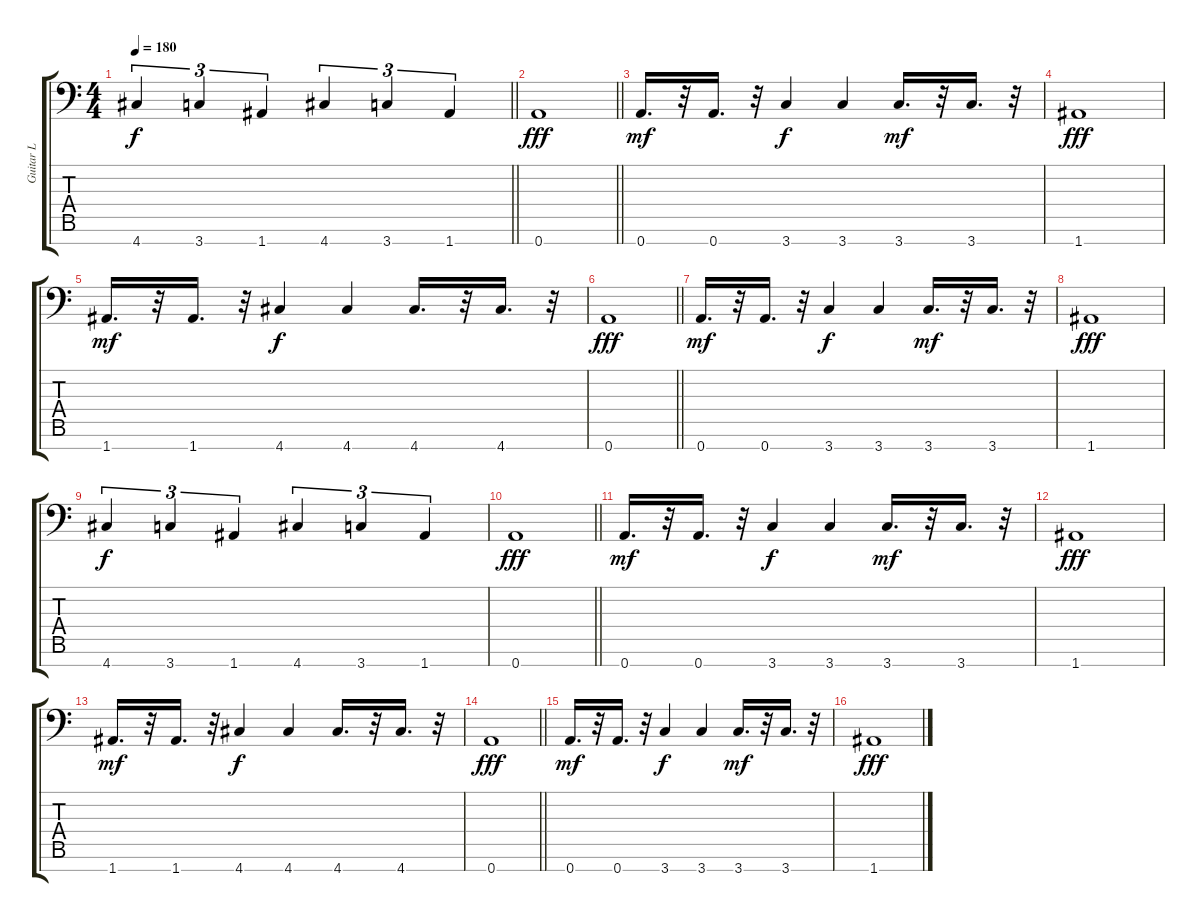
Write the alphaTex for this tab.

\track ("Guitar L" "Guitar L") {instrument distortionguitar}
\staff {score tabs}
\tuning (E4 B3 G3 D3 A2 E2 A1) {hide}
\ts (4 4)
\tempo 180
\clef f4
\barLineRight lightlight
\ks c
4.7.4{tu (3 2) dy f} 3.7.4{tu (3 2)} 1.7.4{tu (3 2)} 4.7.4{tu (3 2)} 3.7.4{tu (3 2)} 1.7.4{tu (3 2)} |
\barLineRight lightlight
0.7.1{dy fff} |
0.7.16{d dy mf} r.32 0.7.16{d} r.32 3.7.4{dy f} 3.7.4 3.7.16{d dy mf} r.32 3.7.16{d} r.32 |
1.7.1{dy fff} |
1.7.16{d dy mf} r.32 1.7.16{d} r.32 4.7.4{dy f} 4.7.4 4.7.16{d} r.32 4.7.16{d} r.32 |
\barLineRight lightlight
0.7.1{dy fff} |
0.7.16{d dy mf} r.32 0.7.16{d} r.32 3.7.4{dy f} 3.7.4 3.7.16{d dy mf} r.32 3.7.16{d} r.32 |
1.7.1{dy fff} |
4.7.4{tu (3 2) dy f} 3.7.4{tu (3 2)} 1.7.4{tu (3 2)} 4.7.4{tu (3 2)} 3.7.4{tu (3 2)} 1.7.4{tu (3 2)} |
\barLineRight lightlight
0.7.1{dy fff} |
0.7.16{d dy mf} r.32 0.7.16{d} r.32 3.7.4{dy f} 3.7.4 3.7.16{d dy mf} r.32 3.7.16{d} r.32 |
1.7.1{dy fff} |
1.7.16{d dy mf} r.32 1.7.16{d} r.32 4.7.4{dy f} 4.7.4 4.7.16{d} r.32 4.7.16{d} r.32 |
\barLineRight lightlight
0.7.1{dy fff} |
0.7.16{d dy mf} r.32 0.7.16{d} r.32 3.7.4{dy f} 3.7.4 3.7.16{d dy mf} r.32 3.7.16{d} r.32 |
1.7.1{dy fff}
